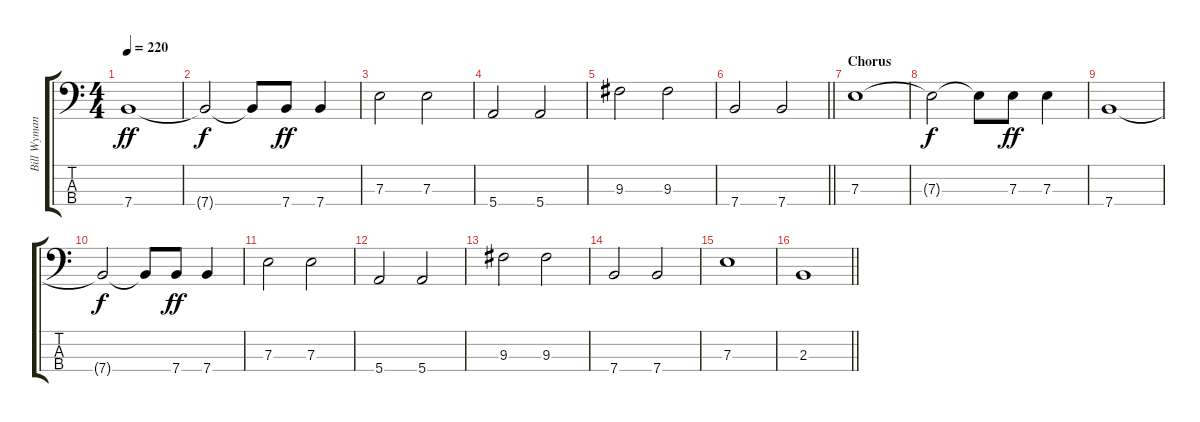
\track ("Bill Wyman" "Bill Wyman") {instrument electricbassfinger}
\staff {score tabs}
\tuning (G2 D2 A1 E1) {hide}
\ts (4 4)
\tempo 220
\clef f4
\ks c
7.4.1{dy ff} |
7.4{t}.2{dy f} 7.4{t}.8 7.4.8{dy ff} 7.4.4 |
7.3.2 7.3.2 |
5.4.2 5.4.2 |
9.3.2 9.3.2 |
\barLineRight lightlight
7.4.2 7.4.2 |
\section ("" "Chorus")
7.3.1 |
7.3{t}.2{dy f} 7.3{t}.8 7.3.8{dy ff} 7.3.4 |
7.4.1 |
7.4{t}.2{dy f} 7.4{t}.8 7.4.8{dy ff} 7.4.4 |
7.3.2 7.3.2 |
5.4.2 5.4.2 |
9.3.2 9.3.2 |
7.4.2 7.4.2 |
7.3.1 |
\barLineRight lightlight
2.3.1
